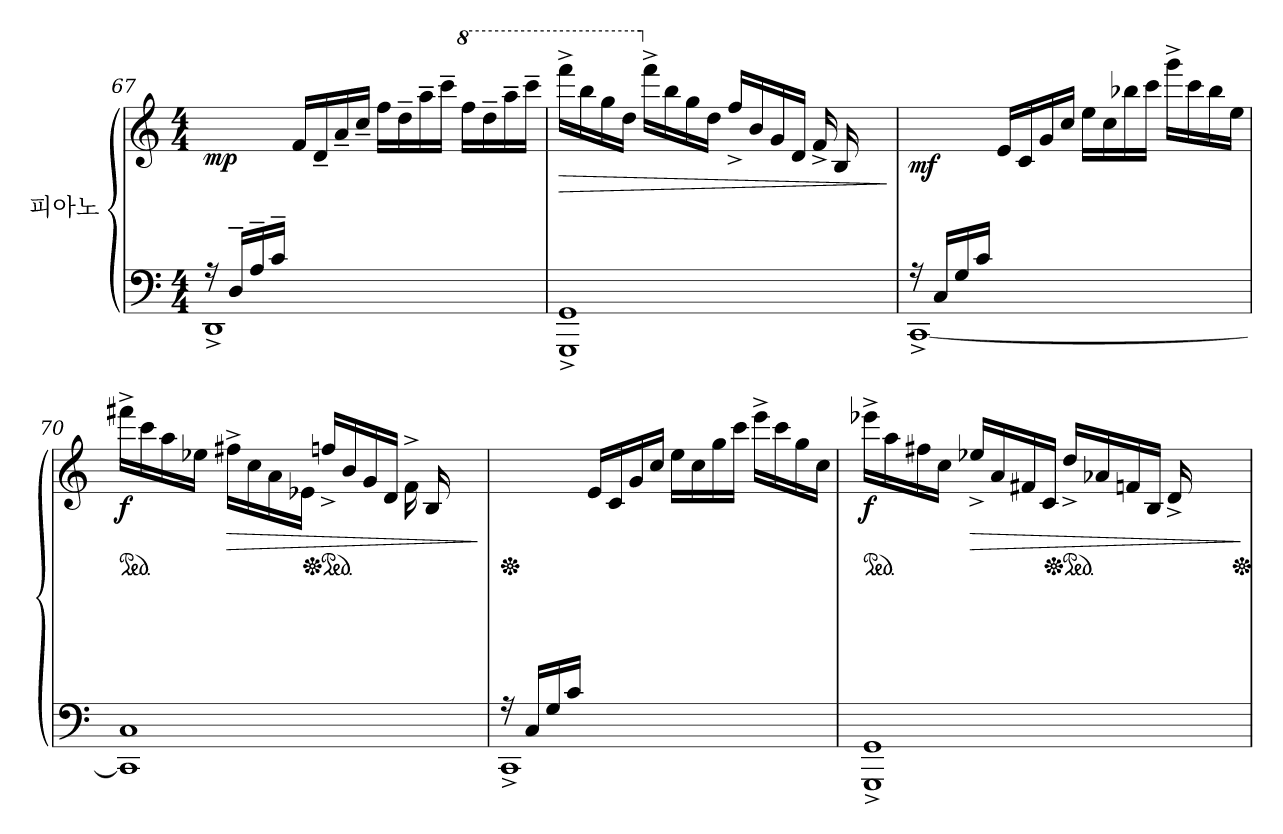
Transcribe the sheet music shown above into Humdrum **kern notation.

**kern	**kern	**dynam
*part1	*part1	*part1
*staff2	*staff1	*staff1/2
*I"피아노	*	*
*clefF4	*clefG2	*
*k[]	*k[]	*
*M4/4	*M4/4	*
=67	=67	=67
*^	*	*
!	!	!	!LO:DY:b
16r	1DD^	4ryy	mp
16D~/LL	.	.	.
16A~/	.	.	.
16c~/JJ	.	.	.
4ryy	.	16f/LL	.
.	.	16d~/	.
.	.	16a~/	.
.	.	16cc~/JJ	.
2ryy	.	16ff\LL	.
.	.	16dd~\	.
.	.	16aa~\	.
.	.	16ccc~\JJ	.
*	*	*8va	*
.	.	16fff\LL	.
.	.	16ddd~\	.
.	.	16aaa~\	.
.	.	16cccc~\JJ	.
!!LO:PB:g=z
=68	=68	=68	=68
!	!	!	!LO:HP:b
*	*	*^	*
2.ryy	1GGG^ 1GG^	16ffff^\LL	2.ryy	>
.	.	16bbb\	.	.
.	.	16ggg\	.	.
.	.	16ddd\JJ	.	.
*	*	*X8va	*	*
.	.	16fff^\LL	.	.
.	.	16bb\	.	.
.	.	16gg\	.	.
.	.	16dd\JJ	.	.
*	*	*MM160	*	*
.	.	16ff^/LL	.	.
.	.	16b/	.	.
.	.	16g/	.	.
.	.	16d/JJ	.	.
*	*	*MM135	*	*
8ryy	.	16ryy	16f^/LL	.
.	.	16ryy	16B/	.
16G/	.	16ryy	8ryy	.
16D/JJ	.	16ryy	.	.
*v	*v	*	*	*
*	*v	*v	*
.	.	]
=69	=69	=69
*	*MM178	*
*^	*	*
!	!	!	!LO:DY:b
16r	[1CC^	4ryy	mf
16C/LL	.	.	.
16G/	.	.	.
16c/JJ	.	.	.
4ryy	.	16e/LL	.
.	.	16c/	.
.	.	16g/	.
.	.	16cc/JJ	.
2ryy	.	16ee\LL	.
.	.	16cc\	.
.	.	16bb-X\	.
.	.	16ccc\JJ	.
.	.	16ggg^\LL	.
.	.	16ccc\	.
.	.	16bb-\	.
.	.	16ee\JJ	.
!!LO:LB:g=z
=70	=70	=70	=70
*	*	*ped	*
*	*	*^	*
!	!	!	!	!LO:DY:b
2.ryy	1CC] 1C	16fff#X^\LL	2.ryy	f
.	.	16ccc\	.	.
.	.	16aa\	.	.
.	.	16ee-X\JJ	.	.
!	!	!	!	!LO:HP:b
.	.	16ff#X^\LL	.	>
.	.	16cc\	.	.
.	.	16a\	.	.
.	.	16e-X\JJ	.	.
*	*	*Xped	*	*
*	*	*ped	*	*
.	.	16ffn^/LL	.	.
.	.	16b/	.	.
.	.	16g/	.	.
.	.	16d/JJ	.	.
8ryy	.	16ryy	16f^\LL	.
.	.	16ryy	16B/	.
16G/	.	16ryy	8ryy	.
16D/JJ	.	16ryy	.	.
*v	*v	*	*	*
*	*v	*v	*
.	.	]
=71	=71	=71
*^	*	*
*	*	*Xped	*
16r	1CC^	4ryy	.
16C/LL	.	.	.
16G/	.	.	.
16c/JJ	.	.	.
4ryy	.	16e/LL	.
.	.	16c/	.
.	.	16g/	.
.	.	16cc/JJ	.
2ryy	.	16ee\LL	.
.	.	16cc\	.
.	.	16gg\	.
.	.	16ccc\JJ	.
.	.	16eee^\LL	.
.	.	16ccc\	.
.	.	16gg\	.
.	.	16cc\JJ	.
!!LO:LB:g=z
=72	=72	=72	=72
*	*	*ped	*
*	*	*^	*
!	!	!	!	!LO:DY:b
2.ryy	1GGG^ 1GG^	16eee-X^\LL	2.ryy	f
.	.	16aa\	.	.
.	.	16ff#X\	.	.
.	.	16cc\JJ	.	.
!	!	!	!	!LO:HP:b
.	.	16ee-X^/LL	.	>
.	.	16a/	.	.
.	.	16f#X/	.	.
.	.	16c/JJ	.	.
*	*	*Xped	*	*
*	*	*ped	*	*
.	.	16dd^/LL	.	.
.	.	16a-X/	.	.
.	.	16fn/	.	.
.	.	16B/JJ	.	.
16ryy	.	16ryy	16d^/LL	.
16A-X/	.	16ryy	8.ryy	.
16F/	.	16ryy	.	.
16BB/JJ	.	16ryy	.	.
*v	*v	*	*	*
*	*v	*v	*
.	.	]
*	*Xped	*
=	=	=
*-	*-	*-
